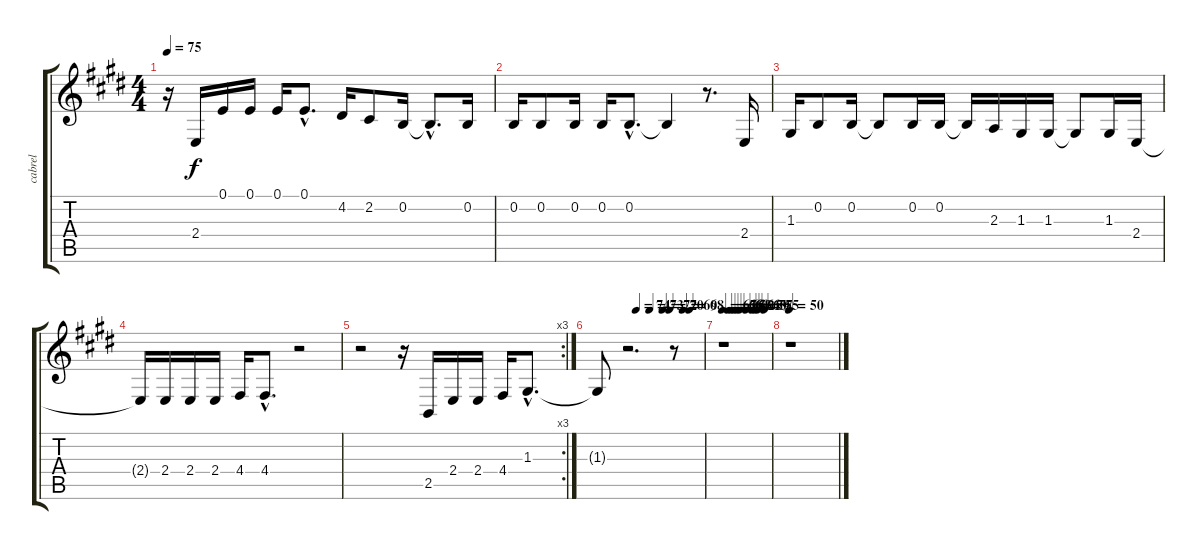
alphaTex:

\track ("cabrel" "cabrel") {instrument cello}
\staff {score tabs}
\tuning (E4 B3 G3 D3 A2 E2) {hide}
\ts (4 4)
\tempo 75
\clef g2
\ks e
r.16{dy f} 2.4.16 0.1.16 0.1.16 0.1.16 0.1{hac}.8{d} 4.2.16 2.2.8 0.2.16 0.2{hac t}.8{d} 0.2.16 |
0.2.16 0.2.8 0.2.16 0.2.16 0.2{hac}.8{d} 0.2{t}.4 r.8{d} 2.4.16 |
1.3.16 0.2.8 0.2.16 0.2{t}.8 0.2.16 0.2.16 0.2{t}.16 2.3.16 1.3.16 1.3.16 1.3{t}.8 1.3.16 2.4.16 |
2.4{t}.16 2.4.16 2.4.16 2.4.16 4.4.16 4.4{hac}.8{d} r.2 |
\rc 3
r.2 r.16 2.5.16 2.4.16 2.4.16 4.4.16 1.3{hac}.8{d} |
\tempo (74 0.375)
\tempo (73 0.5)
\tempo (72 0.625)
\tempo (70 0.6875)
\tempo (69 0.8125)
\tempo (68 0.875)
1.3{t}.8 r.2{d} r.8 |
\tempo 67
\tempo (66 0.125)
\tempo (65 0.1875)
\tempo (64 0.25)
\tempo (63 0.3125)
\tempo (62 0.375)
\tempo (61 0.5)
\tempo (60 0.625)
\tempo (59 0.6875)
\tempo (57 0.75)
\tempo (55 0.875)
r.1 |
\tempo 50
r.1
